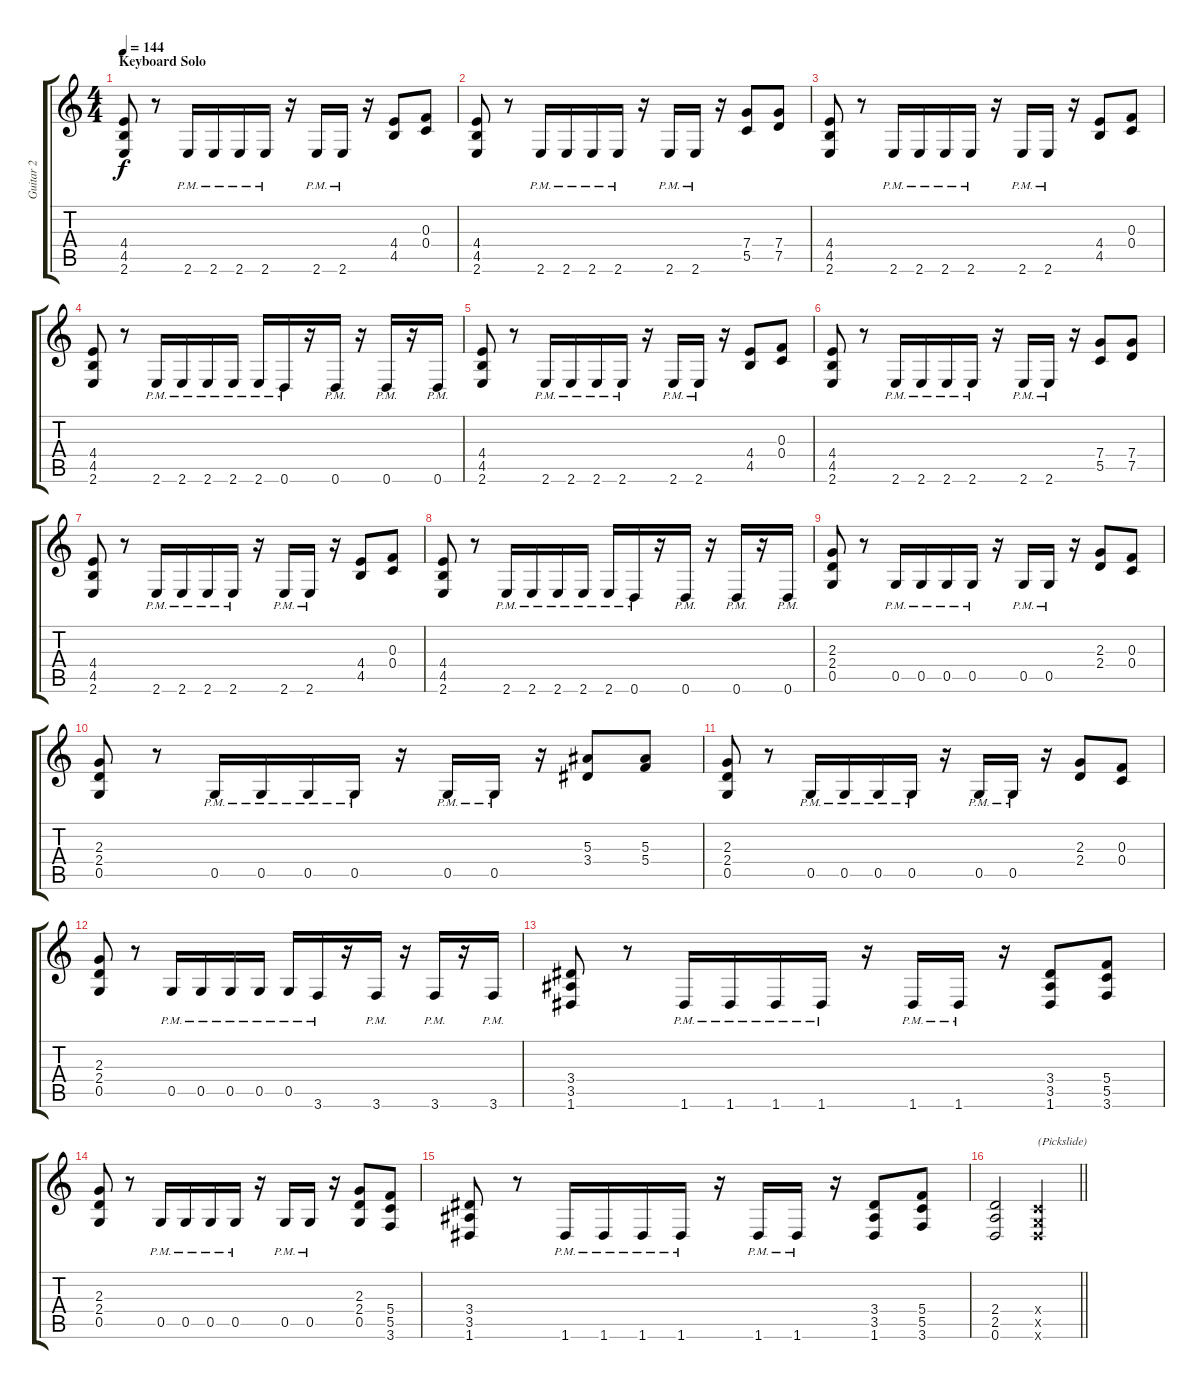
\track ("Guitar 2" "Guitar 2") {instrument distortionguitar}
\staff {score tabs}
\tuning (D4 A3 F3 C3 G2 D2) {hide}
\ts (4 4)
\section ("" "Keyboard Solo")
\tempo 144
\clef g2
\ks c
(4.4 4.5 2.6).8{dy f} r.8 2.6{pm}.16 2.6{pm}.16 2.6{pm}.16 2.6{pm}.16 r.16 2.6{pm}.16 2.6{pm}.16 r.16 (4.4 4.5).8 (0.3 0.4).8 |
(4.4 4.5 2.6).8 r.8 2.6{pm}.16 2.6{pm}.16 2.6{pm}.16 2.6{pm}.16 r.16 2.6{pm}.16 2.6{pm}.16 r.16 (7.4 5.5).8 (7.4 7.5).8 |
(4.4 4.5 2.6).8 r.8 2.6{pm}.16 2.6{pm}.16 2.6{pm}.16 2.6{pm}.16 r.16 2.6{pm}.16 2.6{pm}.16 r.16 (4.4 4.5).8 (0.3 0.4).8 |
(4.4 4.5 2.6).8 r.8 2.6{pm}.16 2.6{pm}.16 2.6{pm}.16 2.6{pm}.16 2.6{pm}.16 0.6{pm}.16 r.16 0.6{pm}.16 r.16 0.6{pm}.16 r.16 0.6{pm}.16 |
(4.4 4.5 2.6).8 r.8 2.6{pm}.16 2.6{pm}.16 2.6{pm}.16 2.6{pm}.16 r.16 2.6{pm}.16 2.6{pm}.16 r.16 (4.4 4.5).8 (0.3 0.4).8 |
(4.4 4.5 2.6).8 r.8 2.6{pm}.16 2.6{pm}.16 2.6{pm}.16 2.6{pm}.16 r.16 2.6{pm}.16 2.6{pm}.16 r.16 (7.4 5.5).8 (7.4 7.5).8 |
(4.4 4.5 2.6).8 r.8 2.6{pm}.16 2.6{pm}.16 2.6{pm}.16 2.6{pm}.16 r.16 2.6{pm}.16 2.6{pm}.16 r.16 (4.4 4.5).8 (0.3 0.4).8 |
(4.4 4.5 2.6).8 r.8 2.6{pm}.16 2.6{pm}.16 2.6{pm}.16 2.6{pm}.16 2.6{pm}.16 0.6{pm}.16 r.16 0.6{pm}.16 r.16 0.6{pm}.16 r.16 0.6{pm}.16 |
(2.3 2.4 0.5).8 r.8 0.5{pm}.16 0.5{pm}.16 0.5{pm}.16 0.5{pm}.16 r.16 0.5{pm}.16 0.5{pm}.16 r.16 (2.3 2.4).8 (0.3 0.4).8 |
(2.3 2.4 0.5).8 r.8 0.5{pm}.16 0.5{pm}.16 0.5{pm}.16 0.5{pm}.16 r.16 0.5{pm}.16 0.5{pm}.16 r.16 (5.3 3.4).8 (5.3 5.4).8 |
(2.3 2.4 0.5).8 r.8 0.5{pm}.16 0.5{pm}.16 0.5{pm}.16 0.5{pm}.16 r.16 0.5{pm}.16 0.5{pm}.16 r.16 (2.3 2.4).8 (0.3 0.4).8 |
(2.3 2.4 0.5).8 r.8 0.5{pm}.16 0.5{pm}.16 0.5{pm}.16 0.5{pm}.16 0.5{pm}.16 3.6{pm}.16 r.16 3.6{pm}.16 r.16 3.6{pm}.16 r.16 3.6{pm}.16 |
(3.4 3.5 1.6).8 r.8 1.6{pm}.16 1.6{pm}.16 1.6{pm}.16 1.6{pm}.16 r.16 1.6{pm}.16 1.6{pm}.16 r.16 (3.4 3.5 1.6).8 (5.4 5.5 3.6).8 |
(2.3 2.4 0.5).8 r.8 0.5{pm}.16 0.5{pm}.16 0.5{pm}.16 0.5{pm}.16 r.16 0.5{pm}.16 0.5{pm}.16 r.16 (2.3 2.4 0.5).8 (5.4 5.5 3.6).8 |
(3.4 3.5 1.6).8 r.8 1.6{pm}.16 1.6{pm}.16 1.6{pm}.16 1.6{pm}.16 r.16 1.6{pm}.16 1.6{pm}.16 r.16 (3.4 3.5 1.6).8 (5.4 5.5 3.6).8 |
\barLineRight lightlight
(2.4 2.5 0.6).2 (0.4{x} 0.5{x} 0.6{x}).2{txt "(Pickslide)"}
